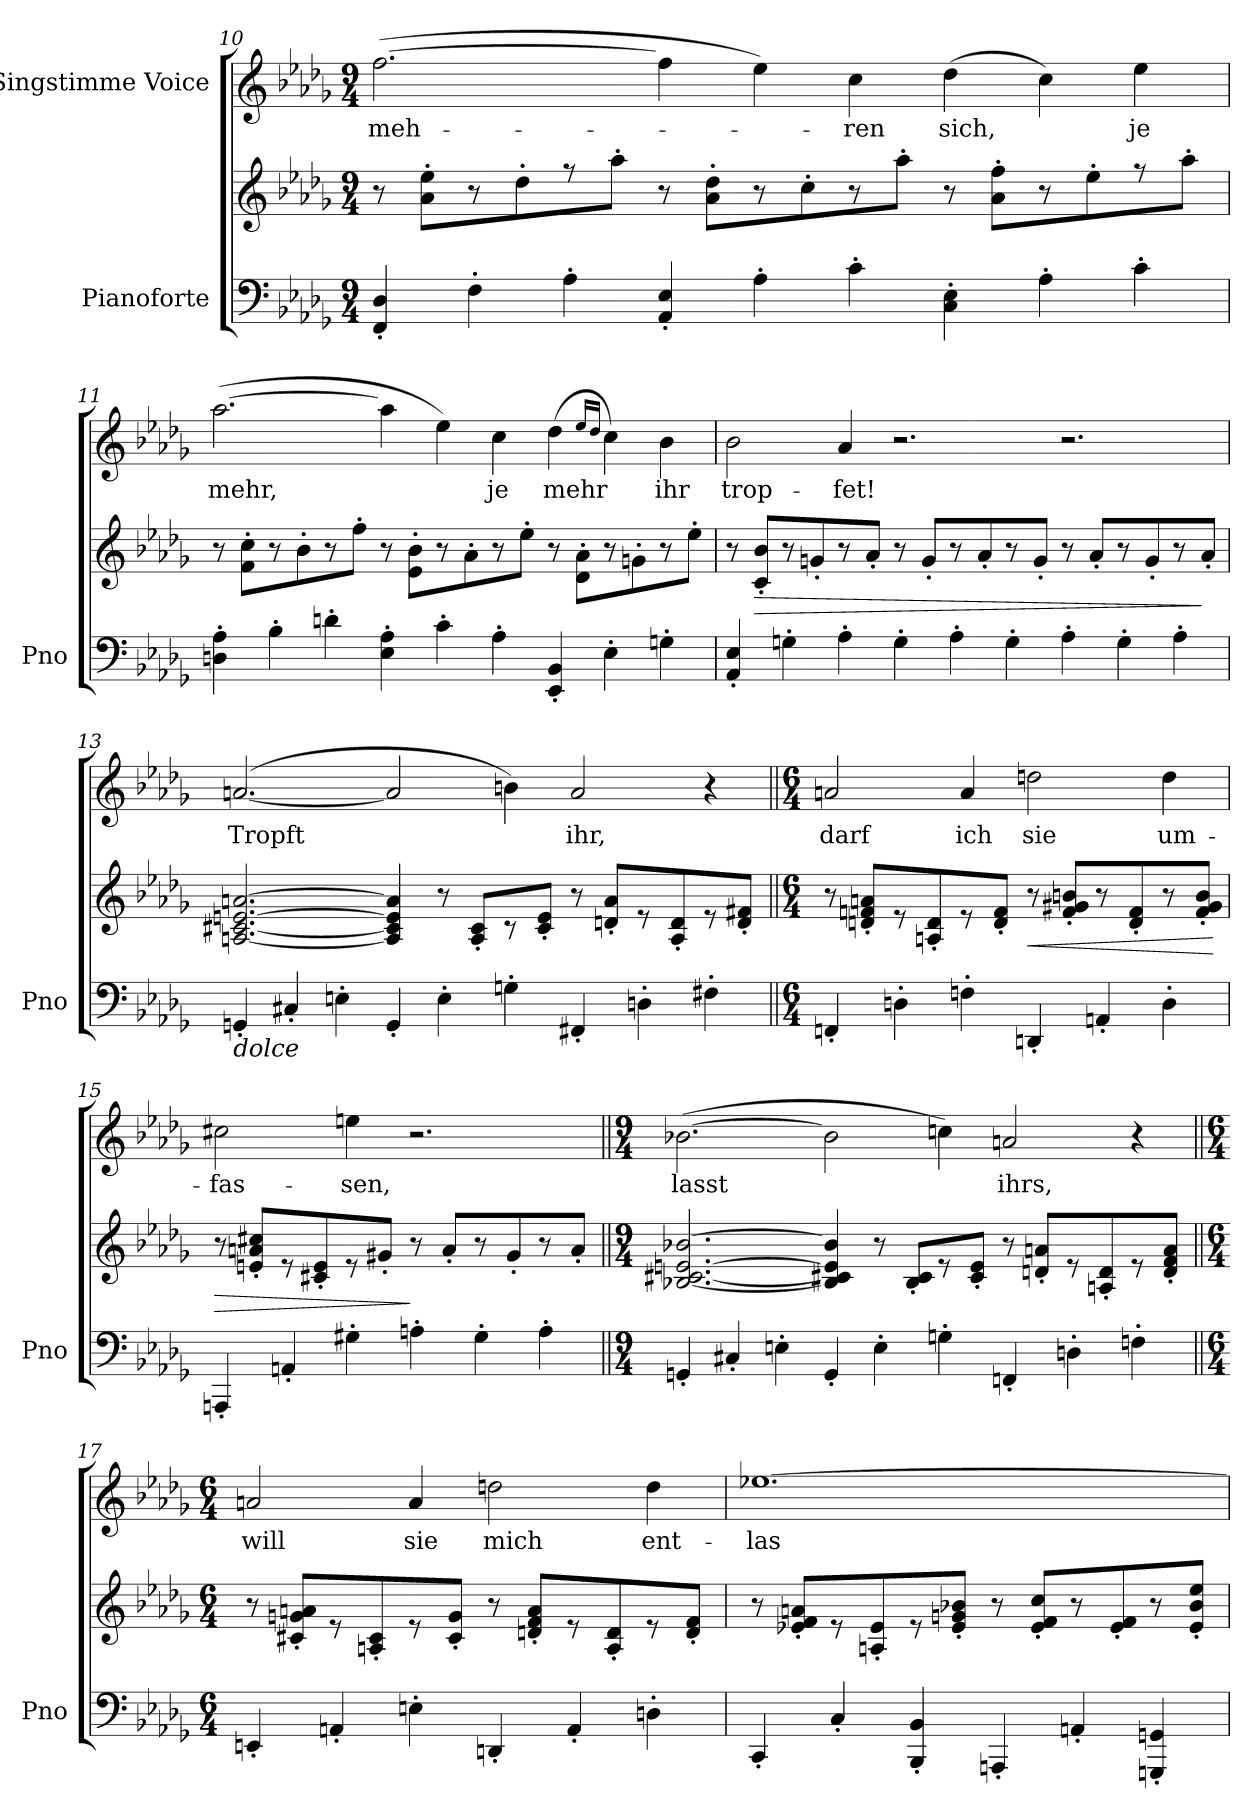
**kern	**kern	**dynam	**kern	**text
*part2	*part2	*part2	*part1	*part1
*staff3	*staff2	*staff2/3	*staff1	*staff1
*I"Pianoforte	*	*	*I"Singstimme Voice	*
*I'Pno	*	*	*	*
!!LO:LB:g=z
*clefF4	*clefG2	*	*clefG2	*
*k[b-e-a-d-g-]	*k[b-e-a-d-g-]	*	*k[b-e-a-d-g-]	*
*M9/4	*M9/4	*	*M9/4	*
=10	=10	=10	=10	=10
!	!	!	!	!LO:LY:b
4FF/' 4D-/'	8r	.	([2.ff\	meh-
.	8a-\' 8ee-\'L	.	.	.
4F'\	8r	.	.	.
.	8dd-'\	.	.	.
4A-'\	8r	.	.	.
.	8aa-'\J	.	.	.
4AA-/' 4E-/'	8r	.	4ff\]	.
.	8a-\' 8dd-\'L	.	.	.
4A-'\	8r	.	4ee-\)	.
.	8cc'\	.	.	.
!	!	!	!	!LO:LY:b
4c'\	8r	.	4cc\	-ren
.	8aa-'\J	.	.	.
!	!	!	!	!LO:LY:b
4C\' 4E-\'	8r	.	(4dd-\	sich,
.	8a-\' 8ff\'L	.	.	.
4A-'\	8r	.	4cc\)	.
.	8ee-'\	.	.	.
!	!	!	!	!LO:LY:b
4c'\	8r	.	4ee-\	je
.	8aa-'\J	.	.	.
!!LO:LB:g=z
=11	=11	=11	=11	=11
!	!	!	!	!LO:LY:b
4Dn\' 4A-\'	8r	.	([2.aa-\	mehr,
.	8f\' 8cc\'L	.	.	.
4B-'\	8r	.	.	.
.	8b-'\	.	.	.
4dn'\	8r	.	.	.
.	8ff'\J	.	.	.
4E-\' 4A-\'	8r	.	4aa-\]	.
.	8e-\' 8b-\'L	.	.	.
4c'\	8r	.	4ee-\)	.
.	8a-'\	.	.	.
!	!	!	!	!LO:LY:b
4A-'\	8r	.	4cc\	je
.	8ee-'\J	.	.	.
!	!	!	!	!LO:LY:b
4EE-/' 4BB-/'	8r	.	(4dd-\	mehr
.	8d-\' 8a-\'L	.	.	.
.	.	.	16qee-/LL	.
.	.	.	16qdd-/JJ	.
4E-'\	8r	.	4cc\)	.
.	8gn'\	.	.	.
!	!	!	!	!LO:LY:b
4Gn'\	8r	.	4b-\	ihr
.	8ee-'\J	.	.	.
!!LO:LB:g=z
=12	=12	=12	=12	=12
!	!	!	!	!LO:LY:b
4AA-/' 4E-/'	8r	.	2b-\	trop-
!	!	!LO:HP:b	!	!
.	8c/' 8b-/'L	>	.	.
4Gn'\	8r	.	.	.
.	8gn'/	.	.	.
!	!	!	!	!LO:LY:b
4A-'\	8r	.	4a-/	-fet!
.	8a-'/J	.	.	.
4G'\	8r	.	2.r	.
.	8g'/L	.	.	.
4A-'\	8r	.	.	.
.	8a-'/	.	.	.
4G'\	8r	.	.	.
.	8g'/J	.	.	.
4A-'\	8r	.	2.r	.
.	8a-'/L	.	.	.
4G'\	8r	.	.	.
.	8g'/	.	.	.
4A-'\	8r	.	.	.
.	8a-'/J	]	.	.
!!LO:PB:g=z
=13	=13	=13	=13	=13
!LO:TX:b:i:t=dolce	!	!	!	!
!	!	!	!	!LO:LY:b
4GGn'/	[2.An/ [2.c#X/ [>2.en/ [2.an/	.	([2.an/	Tropft
4C#X'/	.	.	.	.
4En'\	.	.	.	.
4GG'/	4A/] 4c#/] 4e/] 4a/]	.	2a/]	.
4E'\	8r	.	.	.
.	8A/' 8c#/'L	.	.	.
4Gn'\	8r	.	4bn\)	.
.	8c#/' 8e/'J	.	.	.
!	!	!	!	!LO:LY:b
4FF#X'/	8r	.	2a/	ihr,
.	8dn/' 8a/'L	.	.	.
4Dn'\	8r	.	.	.
.	8A/' 8d/'	.	.	.
4F#X'\	8r	.	4r	.
.	8d/' 8f#X/'J	.	.	.
=14||	=14||	=14||	=14||	=14||
*M6/4	*M6/4	*	*M6/4	*
!	!	!	!	!LO:LY:b
4FFn'/	8r	.	2an/	darf
.	8dn/' 8fn/' 8an/'L	.	.	.
4Dn'\	8r	.	.	.
.	8An/' 8d/'	.	.	.
!	!	!	!	!LO:LY:b
4Fn'\	8r	.	4a/	ich
.	8d/' 8f/'J	.	.	.
!	!	!LO:HP:b	!	!LO:LY:b
4DDn'/	8r	<	2ddn\	sie
.	8f/' 8g#X/' 8bn/'L	.	.	.
4AAn'/	8r	.	.	.
.	8d/' 8f/'	.	.	.
!	!	!	!	!LO:LY:b
4D'\	8r	.	4dd\	um-
.	8f/' 8g#/' 8b/'J	.	.	.
.	.	[	.	.
!!LO:LB:g=z
=15	=15	=15	=15	=15
!	!	!LO:HP:b	!	!LO:LY:b
4AAAn'/	8r	>	2cc#X\	-fas-
.	8en/' 8an/' 8cc#X/'L	.	.	.
4AAn'/	8r	.	.	.
.	8c#X/' 8e/'	.	.	.
!	!	!	!	!LO:LY:b
4G#X'\	8r	.	4een\	-sen,
.	8g#X'/J	.	.	.
4An'\	8r	]	2.r	.
.	8a'/L	.	.	.
4G#'\	8r	.	.	.
.	8g#'/	.	.	.
4A'\	8r	.	.	.
.	8a'/J	.	.	.
!!LO:LB:g=z
=16||	=16||	=16||	=16||	=16||
*M9/4	*M9/4	*	*M9/4	*
!	!	!	!	!LO:LY:b
4GGn'/	[2.B-X/ [2.c#X/ [>2.en/ [2.b-X/	.	([2.b-X\	lasst
4C#X'/	.	.	.	.
4En'\	.	.	.	.
4GG'/	4B-/] 4c#X/] 4e/] 4b-/]	.	2b-\]	.
4E'\	8r	.	.	.
.	8B-/' 8c#/'L	.	.	.
4Gn'\	8r	.	4ccn\)	.
.	8c#/' 8e/'J	.	.	.
!	!	!	!	!LO:LY:b
4FFn'/	8r	.	2an/	ihrs,
.	8dn/' 8an/'L	.	.	.
4Dn'\	8r	.	.	.
.	8An/' 8d/'	.	.	.
4Fn'\	8r	.	4r	.
.	8d/' 8f/' 8a/'J	.	.	.
!!LO:PB:g=z
=17||	=17||	=17||	=17||	=17||
*M6/4	*M6/4	*	*M6/4	*
!	!	!	!	!LO:LY:b
4EEn'/	8r	.	2an/	will
.	8c#X/' 8gn/' 8an/'L	.	.	.
4AAn'/	8r	.	.	.
.	8An/' 8c#/'	.	.	.
!	!	!	!	!LO:LY:b
4En'\	8r	.	4a/	sie
.	8c#/' 8g/'J	.	.	.
!	!	!	!	!LO:LY:b
4DDn'/	8r	.	2ddn\	mich
.	8dn/' 8f/' 8a/'L	.	.	.
4AA'/	8r	.	.	.
.	8A/' 8d/'	.	.	.
!	!	!	!	!LO:LY:b
4Dn'\	8r	.	4dd\	ent-
.	8d/' 8f/'J	.	.	.
=18	=18	=18	=18	=18
!	!	!	!	!LO:LY:b
4CC'/	8r	.	[1.ee-X	las-
.	8e-X/' 8f/' 8an/'L	.	.	.
4C'/	8r	.	.	.
.	8An/' 8e-/'	.	.	.
4BBB-/' 4BB-/'	8r	.	.	.
.	8e-/' 8gn/' 8b-X/'J	.	.	.
4AAAn'/	8r	.	.	.
.	8e-/' 8f/' 8cc/'L	.	.	.
4AAn'/	8r	.	.	.
.	8e-/' 8f/'	.	.	.
4GGGn/' 4GGn/'	8r	.	.	.
.	8e-/' 8b-/' 8ee-/'J	.	.	.
=	=	=	=	=
*-	*-	*-	*-	*-
